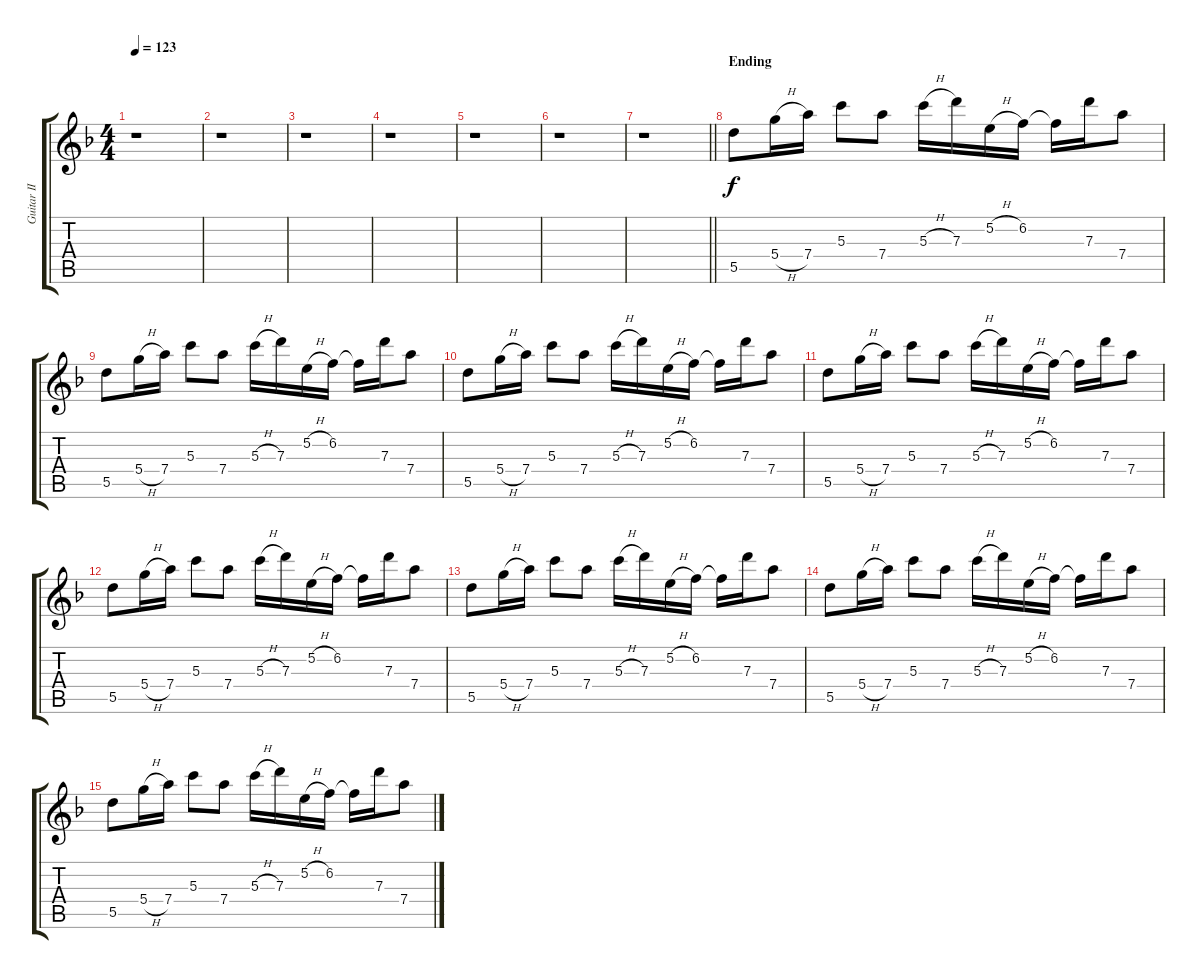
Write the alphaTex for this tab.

\track ("Guitar II" "Guitar II") {instrument distortionguitar}
\staff {score tabs}
\tuning (E4 B3 G4 D4 A3 E3) {hide}
\ts (4 4)
\tempo 123
\clef g2
\ks dminor
r.1{dy f} |
r.1 |
r.1 |
r.1 |
r.1 |
r.1 |
\barLineRight lightlight
r.1 |
\section ("" "Ending")
5.5.8 5.4{h}.16 7.4.16 5.3.8 7.4.8 5.3{h}.16 7.3.16 5.2{h}.16 6.2.16 6.2{t}.16 7.3.16 7.4.8 |
5.5.8 5.4{h}.16 7.4.16 5.3.8 7.4.8 5.3{h}.16 7.3.16 5.2{h}.16 6.2.16 6.2{t}.16 7.3.16 7.4.8 |
5.5.8 5.4{h}.16 7.4.16 5.3.8 7.4.8 5.3{h}.16 7.3.16 5.2{h}.16 6.2.16 6.2{t}.16 7.3.16 7.4.8 |
5.5.8 5.4{h}.16 7.4.16 5.3.8 7.4.8 5.3{h}.16 7.3.16 5.2{h}.16 6.2.16 6.2{t}.16 7.3.16 7.4.8 |
5.5.8 5.4{h}.16 7.4.16 5.3.8 7.4.8 5.3{h}.16 7.3.16 5.2{h}.16 6.2.16 6.2{t}.16 7.3.16 7.4.8 |
5.5.8 5.4{h}.16 7.4.16 5.3.8 7.4.8 5.3{h}.16 7.3.16 5.2{h}.16 6.2.16 6.2{t}.16 7.3.16 7.4.8 |
5.5.8 5.4{h}.16 7.4.16 5.3.8 7.4.8 5.3{h}.16 7.3.16 5.2{h}.16 6.2.16 6.2{t}.16 7.3.16 7.4.8 |
5.5.8 5.4{h}.16 7.4.16 5.3.8 7.4.8 5.3{h}.16 7.3.16 5.2{h}.16 6.2.16 6.2{t}.16 7.3.16 7.4.8
